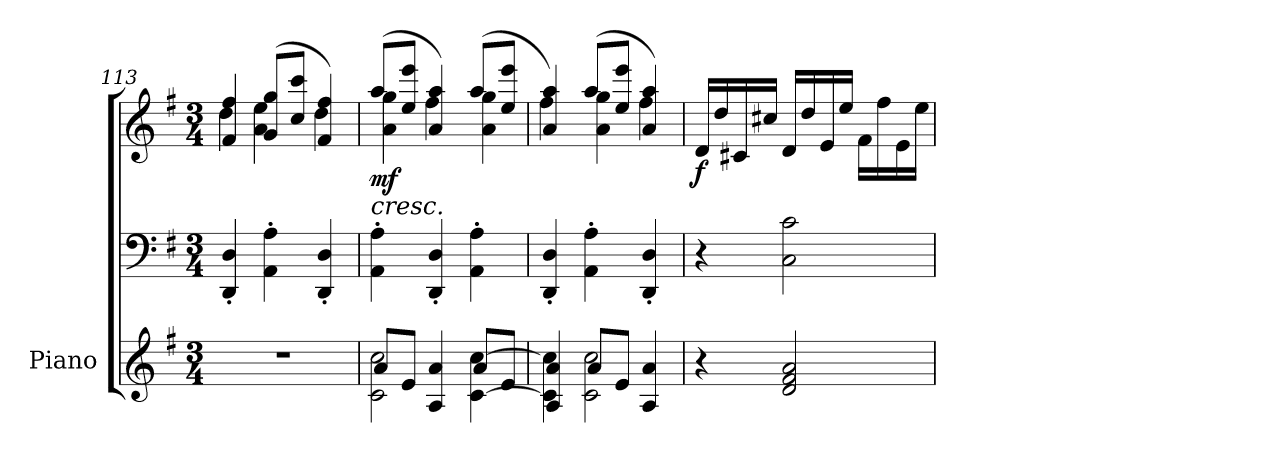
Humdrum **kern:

**kern	**kern	**kern	**dynam
*part1	*part1	*part1	*part1
*staff3	*staff2	*staff1	*staff1/2/3
*I"Piano	*	*	*
*I'Pno.	*	*	*
*clefG2	*clefF4	*clefG2	*
*k[f#]	*k[f#]	*k[f#]	*
*M3/4	*M3/4	*M3/4	*
=113	=113	=113	=113
*	*	*^	*
2.r	4DD/' 4D/'	4f#/ 4ff#/	4dd\	.
*	*	*MM156	*	*
.	4AA\' 4A\'	(>8g/ 8gg/L	4a\ 4ee\	.
.	.	8cc/ 8ccc/J	.	.
.	4DD/' 4D/'	4f#/ 4ff#/)	4dd\	.
!!LO:LB:g=z	!!
=114	=114	=114	=114	=114
*	*	*MM157	*	*
*^	*	*	*	*
!	!	!	!LO:TX:b:i:t=cresc.	!	!
!	!	!	!	!	!LO:DY:b
2c\ 2cc\	8a/L	4AA\' 4A\'	(>8aa/L	4a\ 4gg\	mf
.	8e/J	.	8ee/ 8eee/J	.	.
.	4A/ 4a/	4DD/' 4D/'	4a/ 4aa/)	4ff#\	.
*	*	*	*MM158	*	*
[4c\ [4cc\	8a/L	4AA\' 4A\'	(>8aa/L	4a\ 4gg\	.
.	8e/J	.	8ee/ 8eee/J	.	.
=115	=115	=115	=115	=115	=115
4c\] 4cc\]	4A/ 4a/	4DD/' 4D/'	4a/ 4aa/)	4ff#\	.
*	*	*	*MM159	*	*
2c\ 2cc\	8a/L	4AA\' 4A\'	(>8aa/L	4a\ 4gg\	.
.	8e/J	.	8ee/ 8eee/J	.	.
.	4A/ 4a/	4DD/' 4D/'	4a/ 4aa/)	4ff#\	.
=116	=116	=116	=116	=116	=116
!	!	!	!	!	!LO:DY:b
*v	*v	*	*v	*v	*
4r	4r	16d/LL	f
.	.	16dd/	.
.	.	16c#X/	.
.	.	16cc#X/JJ	.
*	*	*MM163	*
2d/ 2f#/ 2a/	2C\ 2c\	16d/LL	.
.	.	16dd/	.
.	.	16e/	.
.	.	16ee/JJ	.
.	.	16f#\LL	.
*	*	*MM167	*
.	.	16ff#\	.
.	.	16e\	.
.	.	16ee\JJ	.
=	=	=	=
*-	*-	*-	*-
